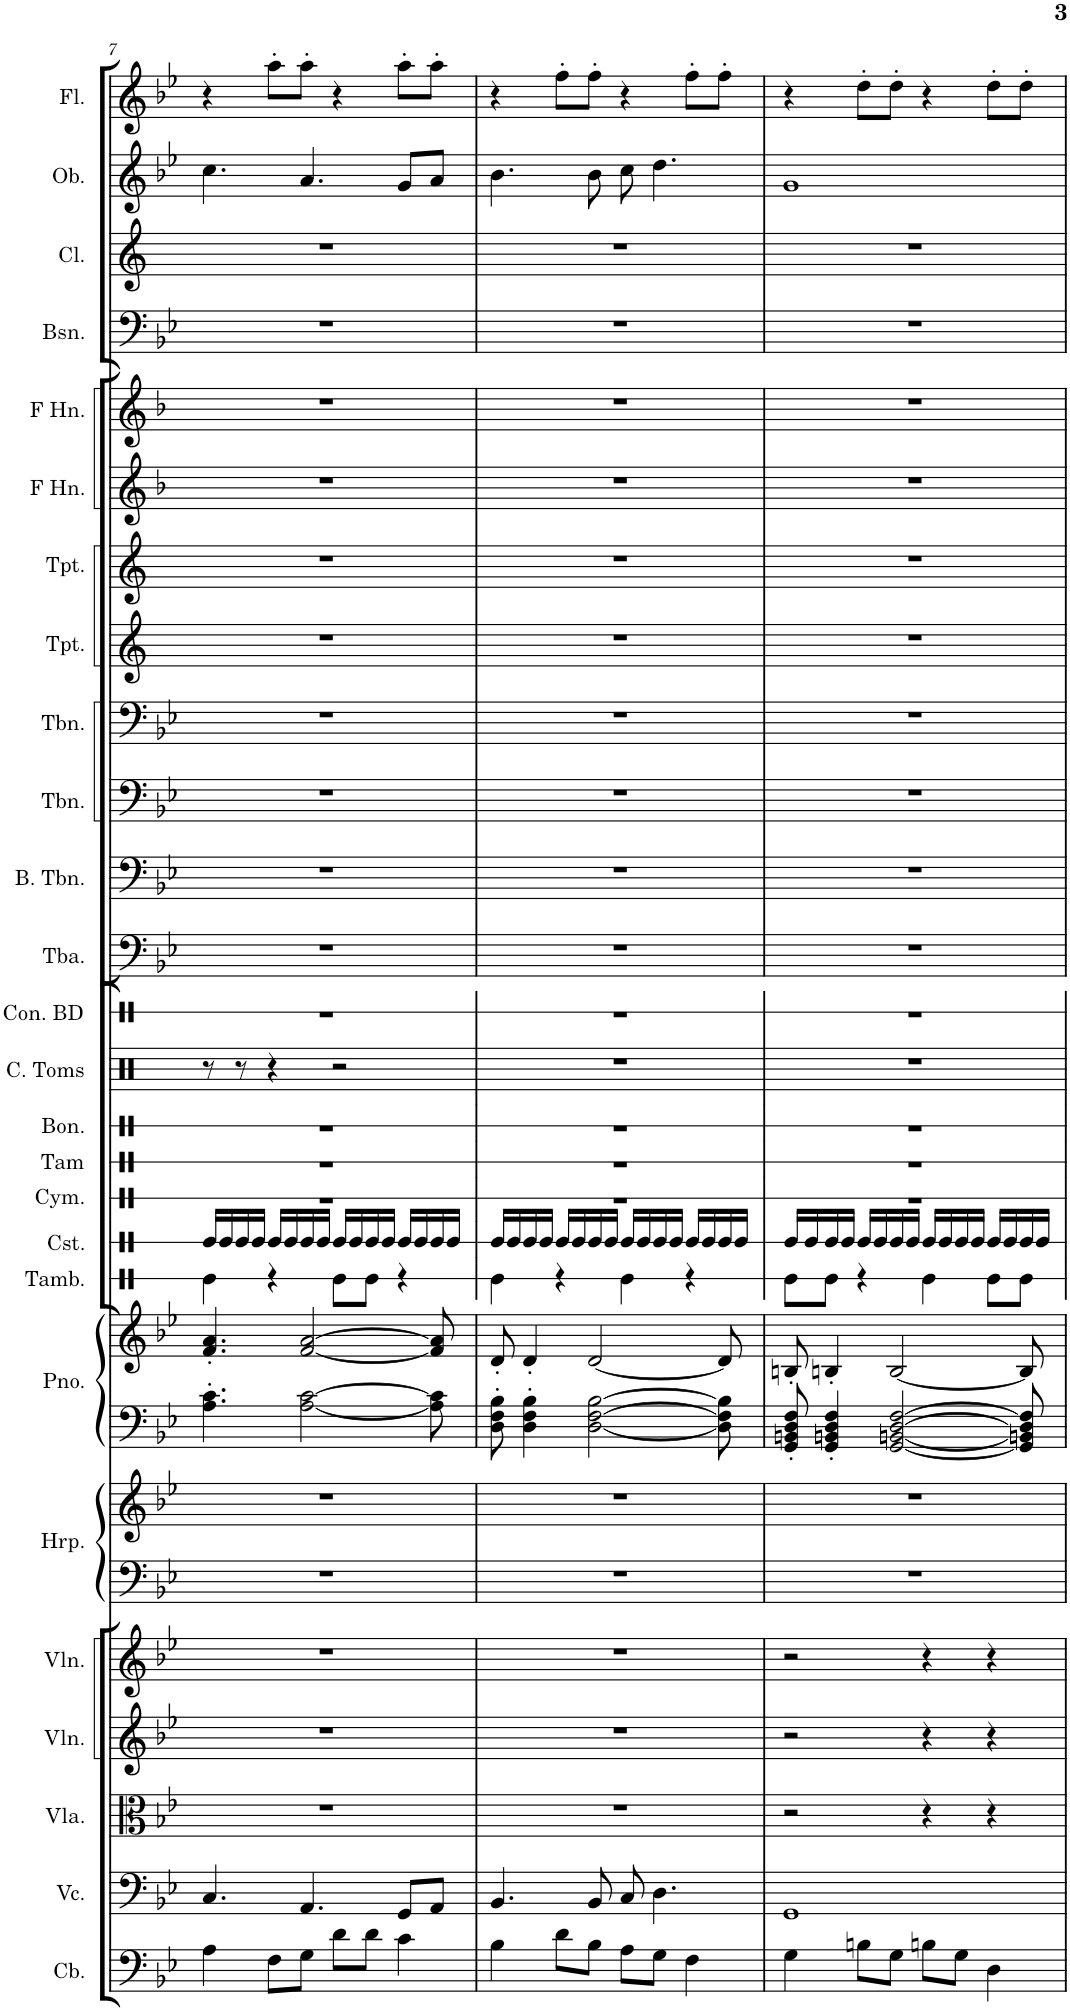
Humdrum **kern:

**kern	**kern	**kern	**kern	**kern	**kern	**kern	**kern	**kern	**kern	**kern	**kern	**kern	**kern	**kern	**kern	**kern	**kern	**kern	**kern	**kern	**kern	**kern	**kern	**kern
*part23	*part22	*part21	*part20	*part19	*part18	*part18	*part17	*part17	*part16	*part15	*part14	*part13	*part12	*part11	*part10	*part9	*part8	*part7	*part6	*part5	*part4	*part3	*part2	*part1
*staff25	*staff24	*staff23	*staff22	*staff21	*staff20	*staff19	*staff18	*staff17	*staff16	*staff15	*staff14	*staff13	*staff12	*staff11	*staff10	*staff9	*staff8	*staff7	*staff6	*staff5	*staff4	*staff3	*staff2	*staff1
*I"Contrabass	*I"Violoncello	*I"Viola	*I"Violin 2	*I"Violin 1	*I"Harp	*	*I"Piano	*	*I"Castanets	*I"Bongos	*I"Concert Toms	*I"Concert Bass Drum	*I"Tuba	*I"Bass Trombone	*I"Trombone	*I"Trombone	*I"Trumpet	*I"Trumpet	*I"Horn in F	*I"Horn in F	*I"Bassoon	*I"Clarinet	*I"Oboe	*I"Flute
*I'Cb.	*I'Vc.	*I'Vla.	*I'Vln.	*I'Vln.	*I'Hrp.	*	*I'Pno.	*	*I'Cst.	*I'Bon.	*I'C. Toms	*I'Con. BD	*I'Tba.	*I'B. Tbn.	*I'Tbn.	*I'Tbn.	*I'Tpt.	*I'Tpt.	*	*	*I'Bsn.	*I'Cl.	*I'Ob.	*I'Fl.
!!LO:PB:g=z
*clefF4	*clefF4	*clefC3	*clefG2	*clefG2	*clefF4	*clefG2	*clefF4	*clefG2	*clefX	*clefX	*clefX	*clefX	*clefF4	*clefF4	*clefF4	*clefF4	*clefG2	*clefG2	*clefG2	*clefG2	*clefF4	*clefG2	*clefG2	*clefG2
*Trd7c12	*	*	*	*	*	*	*	*	*	*	*	*	*	*	*	*	*Trd1c2	*Trd1c2	*Trd4c7	*Trd4c7	*	*Trd1c2	*	*
*k[b-e-]	*k[b-e-]	*k[b-e-]	*k[b-e-]	*k[b-e-]	*k[b-e-]	*k[b-e-]	*k[b-e-]	*k[b-e-]	*k[]	*k[]	*k[]	*k[]	*k[b-e-]	*k[b-e-]	*k[b-e-]	*k[b-e-]	*k[]	*k[]	*k[b-]	*k[b-]	*k[b-e-]	*k[]	*k[b-e-]	*k[b-e-]
*M4/4	*M4/4	*M4/4	*M4/4	*M4/4	*M4/4	*M4/4	*M4/4	*M4/4	*M4/4	*M4/4	*M4/4	*M4/4	*M4/4	*M4/4	*M4/4	*M4/4	*M4/4	*M4/4	*M4/4	*M4/4	*M4/4	*M4/4	*M4/4	*M4/4
=7	=7	=7	=7	=7	=7	=7	=7	=7	=7	=7	=7	=7	=7	=7	=7	=7	=7	=7	=7	=7	=7	=7	=7	=7
4A\	4.C/	1r	1r	1r	1r	1r	4.A\' 4.c\'	4.f/' 4.a/'	16Re/LL	1r	8r	1r	1r	1r	1r	1r	1r	1r	1r	1r	1r	1r	4.cc\	4r
.	.	.	.	.	.	.	.	.	16Re/	.	.	.	.	.	.	.	.	.	.	.	.	.	.	.
.	.	.	.	.	.	.	.	.	16Re/	.	8r	.	.	.	.	.	.	.	.	.	.	.	.	.
.	.	.	.	.	.	.	.	.	16Re/JJ	.	.	.	.	.	.	.	.	.	.	.	.	.	.	.
8F\L	.	.	.	.	.	.	.	.	16Re/LL	.	4r	.	.	.	.	.	.	.	.	.	.	.	.	8aa'\L
.	.	.	.	.	.	.	.	.	16Re/	.	.	.	.	.	.	.	.	.	.	.	.	.	.	.
8G\J	4.AA/	.	.	.	.	.	[2A\ [2c\	[2f/ [2a/	16Re/	.	.	.	.	.	.	.	.	.	.	.	.	.	4.a/	8aa'\J
.	.	.	.	.	.	.	.	.	16Re/JJ	.	.	.	.	.	.	.	.	.	.	.	.	.	.	.
8d\L	.	.	.	.	.	.	.	.	16Re/LL	.	2r	.	.	.	.	.	.	.	.	.	.	.	.	4r
.	.	.	.	.	.	.	.	.	16Re/	.	.	.	.	.	.	.	.	.	.	.	.	.	.	.
8d\J	.	.	.	.	.	.	.	.	16Re/	.	.	.	.	.	.	.	.	.	.	.	.	.	.	.
.	.	.	.	.	.	.	.	.	16Re/JJ	.	.	.	.	.	.	.	.	.	.	.	.	.	.	.
4c\	8GG/L	.	.	.	.	.	.	.	16Re/LL	.	.	.	.	.	.	.	.	.	.	.	.	.	8g/L	8aa'\L
.	.	.	.	.	.	.	.	.	16Re/	.	.	.	.	.	.	.	.	.	.	.	.	.	.	.
.	8AA/J	.	.	.	.	.	8A\] 8c\]	8f/] 8a/]	16Re/	.	.	.	.	.	.	.	.	.	.	.	.	.	8a/J	8aa'\J
.	.	.	.	.	.	.	.	.	16Re/JJ	.	.	.	.	.	.	.	.	.	.	.	.	.	.	.
=8	=8	=8	=8	=8	=8	=8	=8	=8	=8	=8	=8	=8	=8	=8	=8	=8	=8	=8	=8	=8	=8	=8	=8	=8
4B-\	4.BB-/	1r	1r	1r	1r	1r	8D\' 8F\' 8B-\'	8d'/	16Re/LL	1r	1r	1r	1r	1r	1r	1r	1r	1r	1r	1r	1r	1r	4.b-\	4r
.	.	.	.	.	.	.	.	.	16Re/	.	.	.	.	.	.	.	.	.	.	.	.	.	.	.
.	.	.	.	.	.	.	4D\' 4F\' 4B-\'	4d'/	16Re/	.	.	.	.	.	.	.	.	.	.	.	.	.	.	.
.	.	.	.	.	.	.	.	.	16Re/JJ	.	.	.	.	.	.	.	.	.	.	.	.	.	.	.
8d\L	.	.	.	.	.	.	.	.	16Re/LL	.	.	.	.	.	.	.	.	.	.	.	.	.	.	8ff'\L
.	.	.	.	.	.	.	.	.	16Re/	.	.	.	.	.	.	.	.	.	.	.	.	.	.	.
8B-\J	8BB-/	.	.	.	.	.	[2D\ [2F\ [2B-\	[2d/	16Re/	.	.	.	.	.	.	.	.	.	.	.	.	.	8b-\	8ff'\J
.	.	.	.	.	.	.	.	.	16Re/JJ	.	.	.	.	.	.	.	.	.	.	.	.	.	.	.
8A\L	8C/	.	.	.	.	.	.	.	16Re/LL	.	.	.	.	.	.	.	.	.	.	.	.	.	8cc\	4r
.	.	.	.	.	.	.	.	.	16Re/	.	.	.	.	.	.	.	.	.	.	.	.	.	.	.
8G\J	4.D\	.	.	.	.	.	.	.	16Re/	.	.	.	.	.	.	.	.	.	.	.	.	.	4.dd\	.
.	.	.	.	.	.	.	.	.	16Re/JJ	.	.	.	.	.	.	.	.	.	.	.	.	.	.	.
4F\	.	.	.	.	.	.	.	.	16Re/LL	.	.	.	.	.	.	.	.	.	.	.	.	.	.	8ff'\L
.	.	.	.	.	.	.	.	.	16Re/	.	.	.	.	.	.	.	.	.	.	.	.	.	.	.
.	.	.	.	.	.	.	8D\] 8F\] 8B-\]	8d/]	16Re/	.	.	.	.	.	.	.	.	.	.	.	.	.	.	8ff'\J
.	.	.	.	.	.	.	.	.	16Re/JJ	.	.	.	.	.	.	.	.	.	.	.	.	.	.	.
=9	=9	=9	=9	=9	=9	=9	=9	=9	=9	=9	=9	=9	=9	=9	=9	=9	=9	=9	=9	=9	=9	=9	=9	=9
4G\	1GG	2r	2r	2r	1r	1r	8GG/' 8BBn/' 8D/' 8F/'	8Bn'/	16Re/LL	1r	1r	1r	1r	1r	1r	1r	1r	1r	1r	1r	1r	1r	1g	4r
.	.	.	.	.	.	.	.	.	16Re/	.	.	.	.	.	.	.	.	.	.	.	.	.	.	.
.	.	.	.	.	.	.	4GG/' 4BBn/' 4D/' 4F/'	4Bn'/	16Re/	.	.	.	.	.	.	.	.	.	.	.	.	.	.	.
.	.	.	.	.	.	.	.	.	16Re/JJ	.	.	.	.	.	.	.	.	.	.	.	.	.	.	.
8Bn\L	.	.	.	.	.	.	.	.	16Re/LL	.	.	.	.	.	.	.	.	.	.	.	.	.	.	8dd'\L
.	.	.	.	.	.	.	.	.	16Re/	.	.	.	.	.	.	.	.	.	.	.	.	.	.	.
8G\J	.	.	.	.	.	.	[2GG/ [2BBn/ [2D/ [2F/	[2B/	16Re/	.	.	.	.	.	.	.	.	.	.	.	.	.	.	8dd'\J
.	.	.	.	.	.	.	.	.	16Re/JJ	.	.	.	.	.	.	.	.	.	.	.	.	.	.	.
8Bn\L	.	4r	4r	4r	.	.	.	.	16Re/LL	.	.	.	.	.	.	.	.	.	.	.	.	.	.	4r
.	.	.	.	.	.	.	.	.	16Re/	.	.	.	.	.	.	.	.	.	.	.	.	.	.	.
8G\J	.	.	.	.	.	.	.	.	16Re/	.	.	.	.	.	.	.	.	.	.	.	.	.	.	.
.	.	.	.	.	.	.	.	.	16Re/JJ	.	.	.	.	.	.	.	.	.	.	.	.	.	.	.
4D\	.	4r	4r	4r	.	.	.	.	16Re/LL	.	.	.	.	.	.	.	.	.	.	.	.	.	.	8dd'\L
.	.	.	.	.	.	.	.	.	16Re/	.	.	.	.	.	.	.	.	.	.	.	.	.	.	.
.	.	.	.	.	.	.	8GG/] 8BBn/] 8D/] 8F/]	8B/]	16Re/	.	.	.	.	.	.	.	.	.	.	.	.	.	.	8dd'\J
.	.	.	.	.	.	.	.	.	16Re/JJ	.	.	.	.	.	.	.	.	.	.	.	.	.	.	.
=	=	=	=	=	=	=	=	=	=	=	=	=	=	=	=	=	=	=	=	=	=	=	=	=
*-	*-	*-	*-	*-	*-	*-	*-	*-	*-	*-	*-	*-	*-	*-	*-	*-	*-	*-	*-	*-	*-	*-	*-	*-
